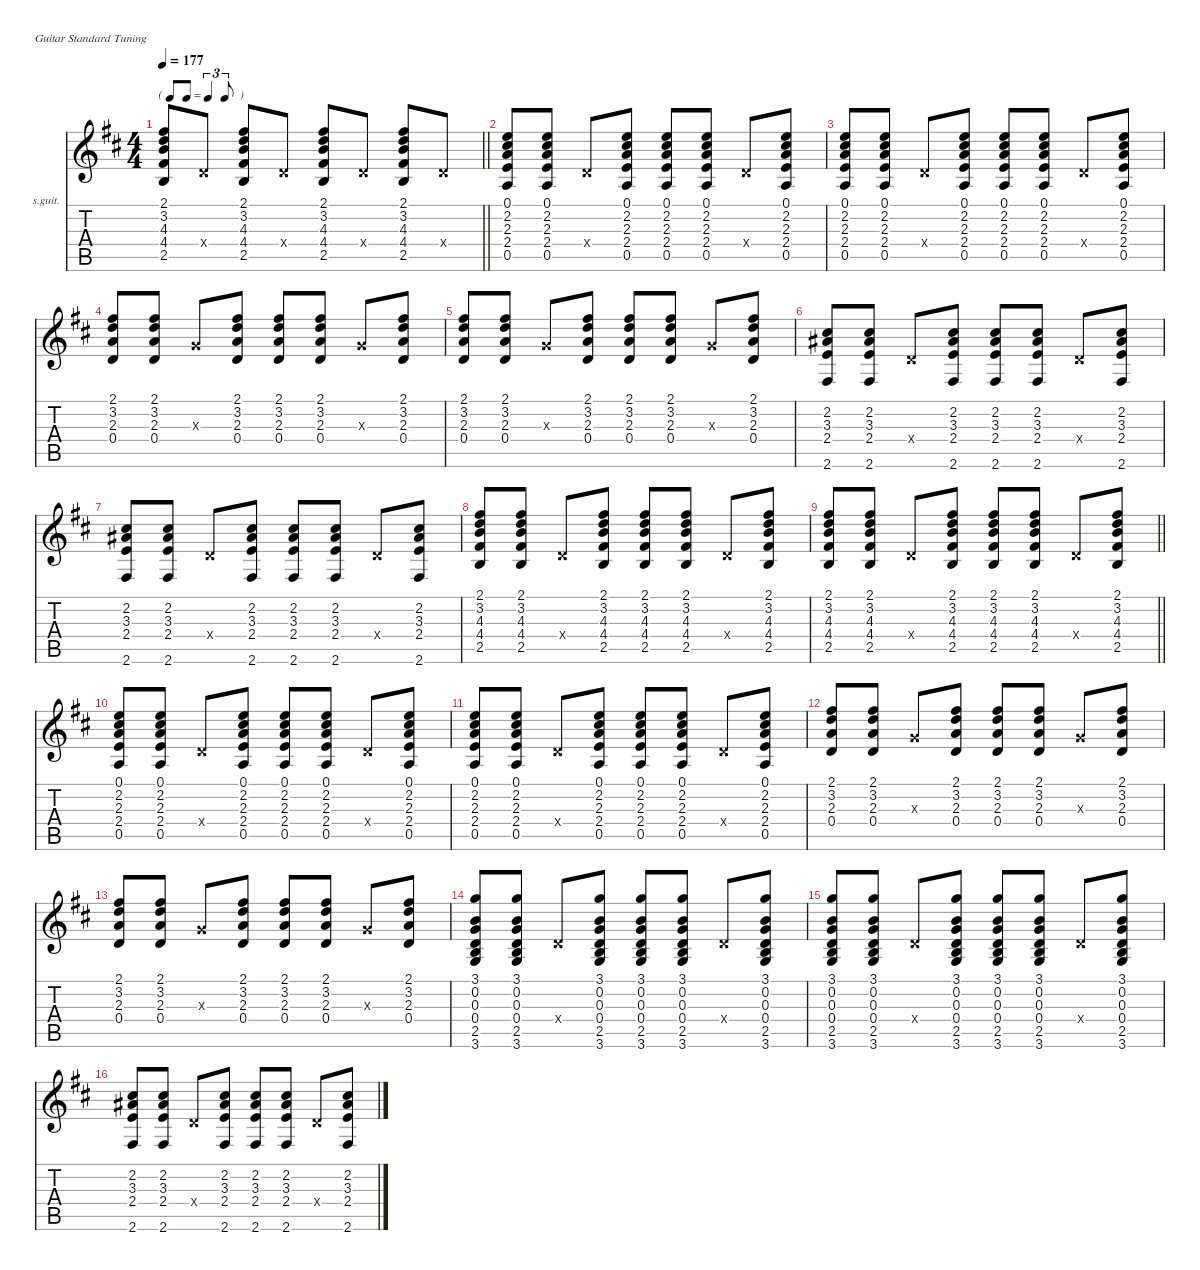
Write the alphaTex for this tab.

\hideDynamics
\bracketExtendMode nobrackets
\firstSystemTrackNameOrientation horizontal
\track ("guitar_1" "s.guit.") {instrument acousticguitarsteel}
\staff {score tabs}
\tuning (E4 B3 G3 D3 A2 E2)
\ts (4 4)
\tf triplet8th
\tempo 177
\clef g2
\barLineRight lightlight
\ks bminor
(2.1{acc #} 3.2{acc forcenatural} 4.3{acc forcenatural} 4.4{acc #} 2.5{acc forcenatural}).8{dy f beam Up} 0.4{x acc forcenatural}.8{beam Up} (2.1{acc #} 3.2{acc forcenatural} 4.3{acc forcenatural} 4.4{acc #} 2.5{acc forcenatural}).8{beam Up} 0.4{x acc forcenatural}.8{beam Up} (2.1{acc #} 3.2{acc forcenatural} 4.3{acc forcenatural} 4.4{acc #} 2.5{acc forcenatural}).8{beam Up} 0.4{x acc forcenatural}.8{beam Up} (2.1{acc #} 3.2{acc forcenatural} 4.3{acc forcenatural} 4.4{acc #} 2.5{acc forcenatural}).8{beam Up} 0.4{x acc forcenatural}.8{beam Up} |
(0.1{acc forcenatural} 2.2{acc #} 2.3{acc forcenatural} 2.4{acc forcenatural} 0.5{acc forcenatural}).8{beam Up} (0.1{acc forcenatural} 2.2{acc #} 2.3{acc forcenatural} 2.4{acc forcenatural} 0.5{acc forcenatural}).8{beam Up} 0.4{x acc forcenatural}.8{beam Up} (0.1{acc forcenatural} 2.2{acc #} 2.3{acc forcenatural} 2.4{acc forcenatural} 0.5{acc forcenatural}).8{beam Up} (0.1{acc forcenatural} 2.2{acc #} 2.3{acc forcenatural} 2.4{acc forcenatural} 0.5{acc forcenatural}).8{beam Up} (0.1{acc forcenatural} 2.2{acc #} 2.3{acc forcenatural} 2.4{acc forcenatural} 0.5{acc forcenatural}).8{beam Up} 0.4{x acc forcenatural}.8{beam Up} (0.1{acc forcenatural} 2.2{acc #} 2.3{acc forcenatural} 2.4{acc forcenatural} 0.5{acc forcenatural}).8{beam Up} |
(0.1{acc forcenatural} 2.2{acc #} 2.3{acc forcenatural} 2.4{acc forcenatural} 0.5{acc forcenatural}).8{beam Up} (0.1{acc forcenatural} 2.2{acc #} 2.3{acc forcenatural} 2.4{acc forcenatural} 0.5{acc forcenatural}).8{beam Up} 0.4{x acc forcenatural}.8{beam Up} (0.1{acc forcenatural} 2.2{acc #} 2.3{acc forcenatural} 2.4{acc forcenatural} 0.5{acc forcenatural}).8{beam Up} (0.1{acc forcenatural} 2.2{acc #} 2.3{acc forcenatural} 2.4{acc forcenatural} 0.5{acc forcenatural}).8{beam Up} (0.1{acc forcenatural} 2.2{acc #} 2.3{acc forcenatural} 2.4{acc forcenatural} 0.5{acc forcenatural}).8{beam Up} 0.4{x acc forcenatural}.8{beam Up} (0.1{acc forcenatural} 2.2{acc #} 2.3{acc forcenatural} 2.4{acc forcenatural} 0.5{acc forcenatural}).8{beam Up} |
(2.1{acc #} 3.2{acc forcenatural} 2.3{acc forcenatural} 0.4{acc forcenatural}).8{beam Up} (2.1{acc #} 3.2{acc forcenatural} 2.3{acc forcenatural} 0.4{acc forcenatural}).8{beam Up} 0.3{x acc forcenatural}.8{beam Up} (2.1{acc #} 3.2{acc forcenatural} 2.3{acc forcenatural} 0.4{acc forcenatural}).8{beam Up} (2.1{acc #} 3.2{acc forcenatural} 2.3{acc forcenatural} 0.4{acc forcenatural}).8{beam Up} (2.1{acc #} 3.2{acc forcenatural} 2.3{acc forcenatural} 0.4{acc forcenatural}).8{beam Up} 0.3{x acc forcenatural}.8{beam Up} (2.1{acc #} 3.2{acc forcenatural} 2.3{acc forcenatural} 0.4{acc forcenatural}).8{beam Up} |
(2.1{acc #} 3.2{acc forcenatural} 2.3{acc forcenatural} 0.4{acc forcenatural}).8{beam Up} (2.1{acc #} 3.2{acc forcenatural} 2.3{acc forcenatural} 0.4{acc forcenatural}).8{beam Up} 0.3{x acc forcenatural}.8{beam Up} (2.1{acc #} 3.2{acc forcenatural} 2.3{acc forcenatural} 0.4{acc forcenatural}).8{beam Up} (2.1{acc #} 3.2{acc forcenatural} 2.3{acc forcenatural} 0.4{acc forcenatural}).8{beam Up} (2.1{acc #} 3.2{acc forcenatural} 2.3{acc forcenatural} 0.4{acc forcenatural}).8{beam Up} 0.3{x acc forcenatural}.8{beam Up} (2.1{acc #} 3.2{acc forcenatural} 2.3{acc forcenatural} 0.4{acc forcenatural}).8{beam Up} |
(2.2{acc #} 3.3{acc #} 2.4{acc forcenatural} 2.6{acc #}).8{beam Up} (2.2{acc #} 3.3{acc #} 2.4{acc forcenatural} 2.6{acc #}).8{beam Up} 0.4{x acc forcenatural}.8{beam Up} (2.2{acc #} 3.3{acc #} 2.4{acc forcenatural} 2.6{acc #}).8{beam Up} (2.2{acc #} 3.3{acc #} 2.4{acc forcenatural} 2.6{acc #}).8{beam Up} (2.2{acc #} 3.3{acc #} 2.4{acc forcenatural} 2.6{acc #}).8{beam Up} 0.4{x acc forcenatural}.8{beam Up} (2.2{acc #} 3.3{acc #} 2.4{acc forcenatural} 2.6{acc #}).8{beam Up} |
(2.2{acc #} 3.3{acc #} 2.4{acc forcenatural} 2.6{acc #}).8{beam Up} (2.2{acc #} 3.3{acc #} 2.4{acc forcenatural} 2.6{acc #}).8{beam Up} 0.4{x acc forcenatural}.8{beam Up} (2.2{acc #} 3.3{acc #} 2.4{acc forcenatural} 2.6{acc #}).8{beam Up} (2.2{acc #} 3.3{acc #} 2.4{acc forcenatural} 2.6{acc #}).8{beam Up} (2.2{acc #} 3.3{acc #} 2.4{acc forcenatural} 2.6{acc #}).8{beam Up} 0.4{x acc forcenatural}.8{beam Up} (2.2{acc #} 3.3{acc #} 2.4{acc forcenatural} 2.6{acc #}).8{beam Up} |
(2.1{acc #} 3.2{acc forcenatural} 4.3{acc forcenatural} 4.4{acc #} 2.5{acc forcenatural}).8{beam Up} (2.1{acc #} 3.2{acc forcenatural} 4.3{acc forcenatural} 4.4{acc #} 2.5{acc forcenatural}).8{beam Up} 0.4{x acc forcenatural}.8{beam Up} (2.1{acc #} 3.2{acc forcenatural} 4.3{acc forcenatural} 4.4{acc #} 2.5{acc forcenatural}).8{beam Up} (2.1{acc #} 3.2{acc forcenatural} 4.3{acc forcenatural} 4.4{acc #} 2.5{acc forcenatural}).8{beam Up} (2.1{acc #} 3.2{acc forcenatural} 4.3{acc forcenatural} 4.4{acc #} 2.5{acc forcenatural}).8{beam Up} 0.4{x acc forcenatural}.8{beam Up} (2.1{acc #} 3.2{acc forcenatural} 4.3{acc forcenatural} 4.4{acc #} 2.5{acc forcenatural}).8{beam Up} |
\barLineRight lightlight
(2.1{acc #} 3.2{acc forcenatural} 4.3{acc forcenatural} 4.4{acc #} 2.5{acc forcenatural}).8{beam Up} (2.1{acc #} 3.2{acc forcenatural} 4.3{acc forcenatural} 4.4{acc #} 2.5{acc forcenatural}).8{beam Up} 0.4{x acc forcenatural}.8{beam Up} (2.1{acc #} 3.2{acc forcenatural} 4.3{acc forcenatural} 4.4{acc #} 2.5{acc forcenatural}).8{beam Up} (2.1{acc #} 3.2{acc forcenatural} 4.3{acc forcenatural} 4.4{acc #} 2.5{acc forcenatural}).8{beam Up} (2.1{acc #} 3.2{acc forcenatural} 4.3{acc forcenatural} 4.4{acc #} 2.5{acc forcenatural}).8{beam Up} 0.4{x acc forcenatural}.8{beam Up} (2.1{acc #} 3.2{acc forcenatural} 4.3{acc forcenatural} 4.4{acc #} 2.5{acc forcenatural}).8{beam Up} |
(0.1{acc forcenatural} 2.2{acc #} 2.3{acc forcenatural} 2.4{acc forcenatural} 0.5{acc forcenatural}).8{beam Up} (0.1{acc forcenatural} 2.2{acc #} 2.3{acc forcenatural} 2.4{acc forcenatural} 0.5{acc forcenatural}).8{beam Up} 0.4{x acc forcenatural}.8{beam Up} (0.1{acc forcenatural} 2.2{acc #} 2.3{acc forcenatural} 2.4{acc forcenatural} 0.5{acc forcenatural}).8{beam Up} (0.1{acc forcenatural} 2.2{acc #} 2.3{acc forcenatural} 2.4{acc forcenatural} 0.5{acc forcenatural}).8{beam Up} (0.1{acc forcenatural} 2.2{acc #} 2.3{acc forcenatural} 2.4{acc forcenatural} 0.5{acc forcenatural}).8{beam Up} 0.4{x acc forcenatural}.8{beam Up} (0.1{acc forcenatural} 2.2{acc #} 2.3{acc forcenatural} 2.4{acc forcenatural} 0.5{acc forcenatural}).8{beam Up} |
(0.1{acc forcenatural} 2.2{acc #} 2.3{acc forcenatural} 2.4{acc forcenatural} 0.5{acc forcenatural}).8{beam Up} (0.1{acc forcenatural} 2.2{acc #} 2.3{acc forcenatural} 2.4{acc forcenatural} 0.5{acc forcenatural}).8{beam Up} 0.4{x acc forcenatural}.8{beam Up} (0.1{acc forcenatural} 2.2{acc #} 2.3{acc forcenatural} 2.4{acc forcenatural} 0.5{acc forcenatural}).8{beam Up} (0.1{acc forcenatural} 2.2{acc #} 2.3{acc forcenatural} 2.4{acc forcenatural} 0.5{acc forcenatural}).8{beam Up} (0.1{acc forcenatural} 2.2{acc #} 2.3{acc forcenatural} 2.4{acc forcenatural} 0.5{acc forcenatural}).8{beam Up} 0.4{x acc forcenatural}.8{beam Up} (0.1{acc forcenatural} 2.2{acc #} 2.3{acc forcenatural} 2.4{acc forcenatural} 0.5{acc forcenatural}).8{beam Up} |
(2.1{acc #} 3.2{acc forcenatural} 2.3{acc forcenatural} 0.4{acc forcenatural}).8{beam Up} (2.1{acc #} 3.2{acc forcenatural} 2.3{acc forcenatural} 0.4{acc forcenatural}).8{beam Up} 0.3{x acc forcenatural}.8{beam Up} (2.1{acc #} 3.2{acc forcenatural} 2.3{acc forcenatural} 0.4{acc forcenatural}).8{beam Up} (2.1{acc #} 3.2{acc forcenatural} 2.3{acc forcenatural} 0.4{acc forcenatural}).8{beam Up} (2.1{acc #} 3.2{acc forcenatural} 2.3{acc forcenatural} 0.4{acc forcenatural}).8{beam Up} 0.3{x acc forcenatural}.8{beam Up} (2.1{acc #} 3.2{acc forcenatural} 2.3{acc forcenatural} 0.4{acc forcenatural}).8{beam Up} |
(2.1{acc #} 3.2{acc forcenatural} 2.3{acc forcenatural} 0.4{acc forcenatural}).8{beam Up} (2.1{acc #} 3.2{acc forcenatural} 2.3{acc forcenatural} 0.4{acc forcenatural}).8{beam Up} 0.3{x acc forcenatural}.8{beam Up} (2.1{acc #} 3.2{acc forcenatural} 2.3{acc forcenatural} 0.4{acc forcenatural}).8{beam Up} (2.1{acc #} 3.2{acc forcenatural} 2.3{acc forcenatural} 0.4{acc forcenatural}).8{beam Up} (2.1{acc #} 3.2{acc forcenatural} 2.3{acc forcenatural} 0.4{acc forcenatural}).8{beam Up} 0.3{x acc forcenatural}.8{beam Up} (2.1{acc #} 3.2{acc forcenatural} 2.3{acc forcenatural} 0.4{acc forcenatural}).8{beam Up} |
(3.1{acc forcenatural} 0.2{acc forcenatural} 0.3{acc forcenatural} 0.4{acc forcenatural} 2.5{acc forcenatural} 3.6{acc forcenatural}).8{beam Up} (3.1{acc forcenatural} 0.2{acc forcenatural} 0.3{acc forcenatural} 0.4{acc forcenatural} 2.5{acc forcenatural} 3.6{acc forcenatural}).8{beam Up} 0.4{x acc forcenatural}.8{beam Up} (3.1{acc forcenatural} 0.2{acc forcenatural} 0.3{acc forcenatural} 0.4{acc forcenatural} 2.5{acc forcenatural} 3.6{acc forcenatural}).8{beam Up} (3.1{acc forcenatural} 0.2{acc forcenatural} 0.3{acc forcenatural} 0.4{acc forcenatural} 2.5{acc forcenatural} 3.6{acc forcenatural}).8{beam Up} (3.1{acc forcenatural} 0.2{acc forcenatural} 0.3{acc forcenatural} 0.4{acc forcenatural} 2.5{acc forcenatural} 3.6{acc forcenatural}).8{beam Up} 0.4{x acc forcenatural}.8{beam Up} (3.1{acc forcenatural} 0.2{acc forcenatural} 0.3{acc forcenatural} 0.4{acc forcenatural} 2.5{acc forcenatural} 3.6{acc forcenatural}).8{beam Up} |
(3.1{acc forcenatural} 0.2{acc forcenatural} 0.3{acc forcenatural} 0.4{acc forcenatural} 2.5{acc forcenatural} 3.6{acc forcenatural}).8{beam Up} (3.1{acc forcenatural} 0.2{acc forcenatural} 0.3{acc forcenatural} 0.4{acc forcenatural} 2.5{acc forcenatural} 3.6{acc forcenatural}).8{beam Up} 0.4{x acc forcenatural}.8{beam Up} (3.1{acc forcenatural} 0.2{acc forcenatural} 0.3{acc forcenatural} 0.4{acc forcenatural} 2.5{acc forcenatural} 3.6{acc forcenatural}).8{beam Up} (3.1{acc forcenatural} 0.2{acc forcenatural} 0.3{acc forcenatural} 0.4{acc forcenatural} 2.5{acc forcenatural} 3.6{acc forcenatural}).8{beam Up} (3.1{acc forcenatural} 0.2{acc forcenatural} 0.3{acc forcenatural} 0.4{acc forcenatural} 2.5{acc forcenatural} 3.6{acc forcenatural}).8{beam Up} 0.4{x acc forcenatural}.8{beam Up} (3.1{acc forcenatural} 0.2{acc forcenatural} 0.3{acc forcenatural} 0.4{acc forcenatural} 2.5{acc forcenatural} 3.6{acc forcenatural}).8{beam Up} |
(2.2{acc #} 3.3{acc #} 2.4{acc forcenatural} 2.6{acc #}).8{beam Up} (2.2{acc #} 3.3{acc #} 2.4{acc forcenatural} 2.6{acc #}).8{beam Up} 0.4{x acc forcenatural}.8{beam Up} (2.2{acc #} 3.3{acc #} 2.4{acc forcenatural} 2.6{acc #}).8{beam Up} (2.2{acc #} 3.3{acc #} 2.4{acc forcenatural} 2.6{acc #}).8{beam Up} (2.2{acc #} 3.3{acc #} 2.4{acc forcenatural} 2.6{acc #}).8{beam Up} 0.4{x acc forcenatural}.8{beam Up} (2.2{acc #} 3.3{acc #} 2.4{acc forcenatural} 2.6{acc #}).8{beam Up}
